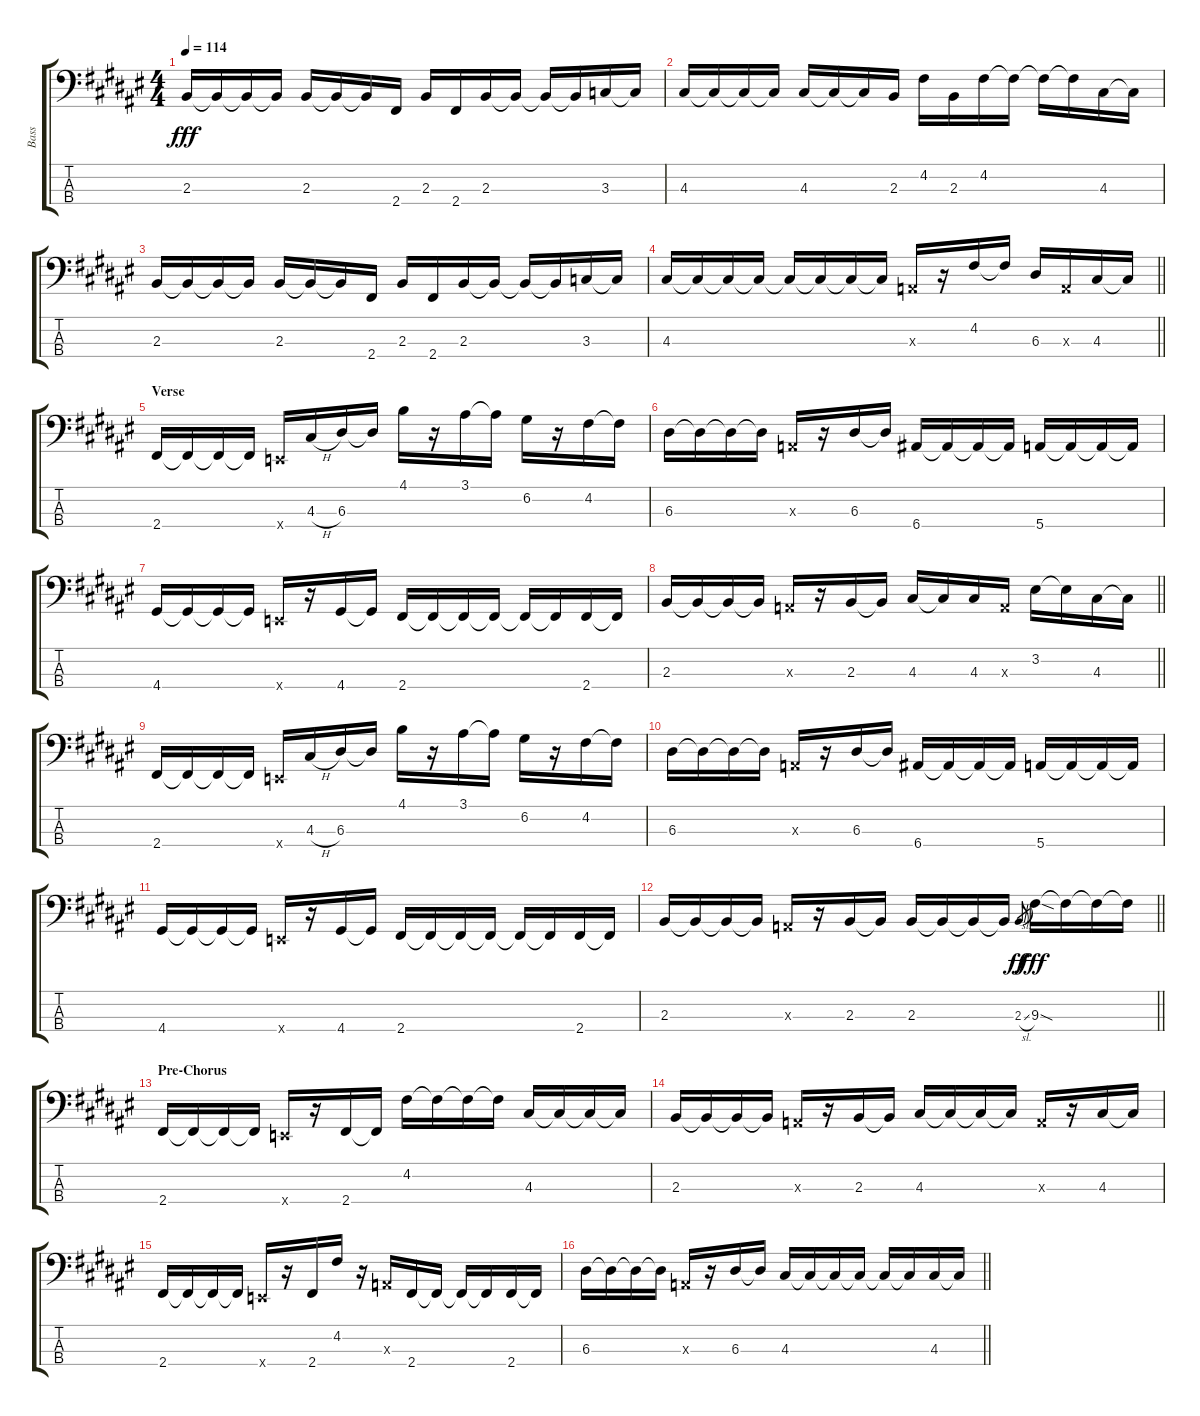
\track ("Bass" "Bass") {solo instrument electricbassfinger}
\staff {score tabs}
\tuning (G2 D2 A1 E1) {hide}
\ts (4 4)
\tempo 114
\clef f4
\ks f#
2.3.16{dy fff} 2.3{t}.16 2.3{t}.16 2.3{t}.16 2.3.16 2.3{t}.16 2.3{t}.16 2.4.16 2.3.16 2.4.16 2.3.16 2.3{t}.16 2.3{t}.16 2.3{t}.16 3.3.16 3.3{t}.16 |
4.3.16 4.3{t}.16 4.3{t}.16 4.3{t}.16 4.3.16 4.3{t}.16 4.3{t}.16 2.3.16 4.2.16 2.3.16 4.2.16 4.2{t}.16 4.2{t}.16 4.2{t}.16 4.3.16 4.3{t}.16 |
2.3.16 2.3{t}.16 2.3{t}.16 2.3{t}.16 2.3.16 2.3{t}.16 2.3{t}.16 2.4.16 2.3.16 2.4.16 2.3.16 2.3{t}.16 2.3{t}.16 2.3{t}.16 3.3.16 3.3{t}.16 |
\barLineRight lightlight
4.3.16 4.3{t}.16 4.3{t}.16 4.3{t}.16 4.3{t}.16 4.3{t}.16 4.3{t}.16 4.3{t}.16 0.3{x}.16 r.16 4.2.16 4.2{t}.16 6.3.16 0.3{x}.16 4.3.16 4.3{t}.16 |
\section ("" "Verse")
2.4.16 2.4{t}.16 2.4{t}.16 2.4{t}.16 0.4{x}.16 4.3{h}.16 6.3.16 6.3{t}.16 4.1.16 r.16 3.1.16 3.1{t}.16 6.2.16 r.16 4.2.16 4.2{t}.16 |
6.3.16 6.3{t}.16 6.3{t}.16 6.3{t}.16 0.3{x}.16 r.16 6.3.16 6.3{t}.16 6.4.16 6.4{t}.16 6.4{t}.16 6.4{t}.16 5.4.16 5.4{t}.16 5.4{t}.16 5.4{t}.16 |
4.4.16 4.4{t}.16 4.4{t}.16 4.4{t}.16 0.4{x}.16 r.16 4.4.16 4.4{t}.16 2.4.16 2.4{t}.16 2.4{t}.16 2.4{t}.16 2.4{t}.16 2.4{t}.16 2.4.16 2.4{t}.16 |
\barLineRight lightlight
2.3.16 2.3{t}.16 2.3{t}.16 2.3{t}.16 0.3{x}.16 r.16 2.3.16 2.3{t}.16 4.3.16 4.3{t}.16 4.3.16 0.3{x}.16 3.2.16 3.2{t}.16 4.3.16 4.3{t}.16 |
2.4.16 2.4{t}.16 2.4{t}.16 2.4{t}.16 0.4{x}.16 4.3{h}.16 6.3.16 6.3{t}.16 4.1.16 r.16 3.1.16 3.1{t}.16 6.2.16 r.16 4.2.16 4.2{t}.16 |
6.3.16 6.3{t}.16 6.3{t}.16 6.3{t}.16 0.3{x}.16 r.16 6.3.16 6.3{t}.16 6.4.16 6.4{t}.16 6.4{t}.16 6.4{t}.16 5.4.16 5.4{t}.16 5.4{t}.16 5.4{t}.16 |
4.4.16 4.4{t}.16 4.4{t}.16 4.4{t}.16 0.4{x}.16 r.16 4.4.16 4.4{t}.16 2.4.16 2.4{t}.16 2.4{t}.16 2.4{t}.16 2.4{t}.16 2.4{t}.16 2.4.16 2.4{t}.16 |
\barLineRight lightlight
2.3.16 2.3{t}.16 2.3{t}.16 2.3{t}.16 0.3{x}.16 r.16 2.3.16 2.3{t}.16 2.3.16 2.3{t}.16 2.3{t}.16 2.3{t}.16 2.3{sl}.8{gr dy ff} 9.3{sod}.16{dy fff} 9.3{t}.16 9.3{t}.16 9.3{t}.16 |
\section ("" "Pre-Chorus")
2.4.16 2.4{t}.16 2.4{t}.16 2.4{t}.16 0.4{x}.16 r.16 2.4.16 2.4{t}.16 4.2.16 4.2{t}.16 4.2{t}.16 4.2{t}.16 4.3.16 4.3{t}.16 4.3{t}.16 4.3{t}.16 |
2.3.16 2.3{t}.16 2.3{t}.16 2.3{t}.16 0.3{x}.16 r.16 2.3.16 2.3{t}.16 4.3.16 4.3{t}.16 4.3{t}.16 4.3{t}.16 0.3{x}.16 r.16 4.3.16 4.3{t}.16 |
2.4.16 2.4{t}.16 2.4{t}.16 2.4{t}.16 0.4{x}.16 r.16 2.4.16 4.2.16 r.16 0.3{x}.16 2.4.16 2.4{t}.16 2.4{t}.16 2.4{t}.16 2.4.16 2.4{t}.16 |
\barLineRight lightlight
6.3.16 6.3{t}.16 6.3{t}.16 6.3{t}.16 0.3{x}.16 r.16 6.3.16 6.3{t}.16 4.3.16 4.3{t}.16 4.3{t}.16 4.3{t}.16 4.3{t}.16 4.3{t}.16 4.3.16 4.3{t}.16
